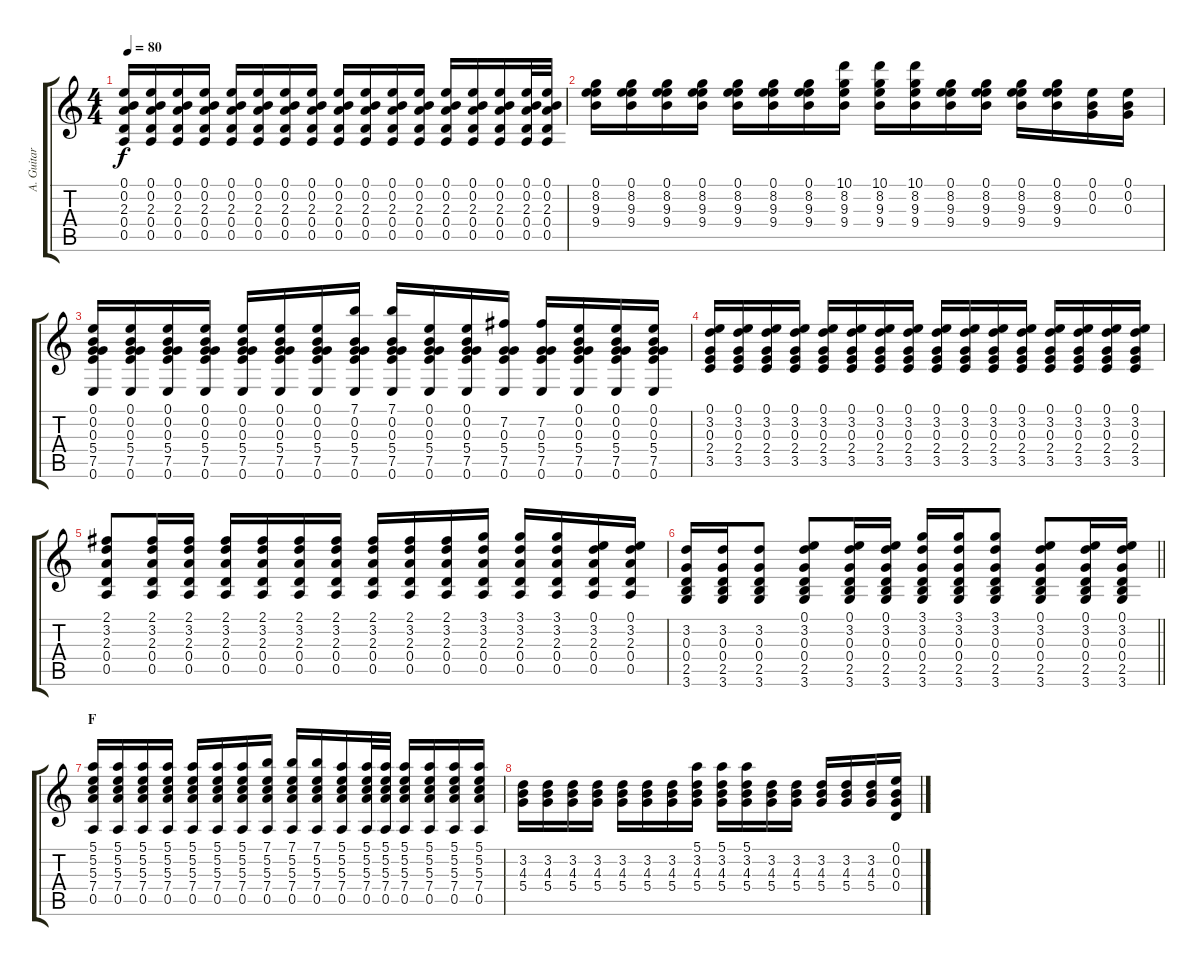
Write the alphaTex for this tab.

\track ("A. Guitar I" "A. Guitar ") {instrument acousticguitarsteel}
\staff {score tabs}
\tuning (E4 B3 G3 D3 A2 E2) {hide}
\ts (4 4)
\tempo 80
\clef g2
\ks c
(0.1 0.2 2.3 0.4 0.5).16{dy f} (0.1 0.2 2.3 0.4 0.5).16 (0.1 0.2 2.3 0.4 0.5).16 (0.1 0.2 2.3 0.4 0.5).16 (0.1 0.2 2.3 0.4 0.5).16 (0.1 0.2 2.3 0.4 0.5).16 (0.1 0.2 2.3 0.4 0.5).16 (0.1 0.2 2.3 0.4 0.5).16 (0.1 0.2 2.3 0.4 0.5).16 (0.1 0.2 2.3 0.4 0.5).16 (0.1 0.2 2.3 0.4 0.5).16 (0.1 0.2 2.3 0.4 0.5).16 (0.1 0.2 2.3 0.4 0.5).16 (0.1 0.2 2.3 0.4 0.5).16 (0.1 0.2 2.3 0.4 0.5).16 (0.1 0.2 2.3 0.4 0.5).32 (0.1 0.2 2.3 0.4 0.5).32 |
(0.1 8.2 9.3 9.4).16 (0.1 8.2 9.3 9.4).16 (0.1 8.2 9.3 9.4).16 (0.1 8.2 9.3 9.4).16 (0.1 8.2 9.3 9.4).16 (0.1 8.2 9.3 9.4).16 (0.1 8.2 9.3 9.4).16 (10.1 8.2 9.3 9.4).16 (10.1 8.2 9.3 9.4).16 (10.1 8.2 9.3 9.4).16 (0.1 8.2 9.3 9.4).16 (0.1 8.2 9.3 9.4).16 (0.1 8.2 9.3 9.4).16 (0.1 8.2 9.3 9.4).16 (0.1 0.2 0.3).16 (0.1 0.2 0.3).16 |
(0.1 0.2 0.3 5.4 7.5 0.6).16 (0.1 0.2 0.3 5.4 7.5 0.6).16 (0.1 0.2 0.3 5.4 7.5 0.6).16 (0.1 0.2 0.3 5.4 7.5 0.6).16 (0.1 0.2 0.3 5.4 7.5 0.6).16 (0.1 0.2 0.3 5.4 7.5 0.6).16 (0.1 0.2 0.3 5.4 7.5 0.6).16 (7.1 0.2 0.3 5.4 7.5 0.6).16 (7.1 0.2 0.3 5.4 7.5 0.6).16 (0.1 0.2 0.3 5.4 7.5 0.6).16 (0.1 0.2 0.3 5.4 7.5 0.6).16 (7.2 0.3 5.4 7.5 0.6).16 (7.2 0.3 5.4 7.5 0.6).16 (0.1 0.2 0.3 5.4 7.5 0.6).16 (0.1 0.2 0.3 5.4 7.5 0.6).16 (0.1 0.2 0.3 5.4 7.5 0.6).16 |
(0.1 3.2 0.3 2.4 3.5).16 (0.1 3.2 0.3 2.4 3.5).16 (0.1 3.2 0.3 2.4 3.5).16 (0.1 3.2 0.3 2.4 3.5).16 (0.1 3.2 0.3 2.4 3.5).16 (0.1 3.2 0.3 2.4 3.5).16 (0.1 3.2 0.3 2.4 3.5).16 (0.1 3.2 0.3 2.4 3.5).16 (0.1 3.2 0.3 2.4 3.5).16 (0.1 3.2 0.3 2.4 3.5).16 (0.1 3.2 0.3 2.4 3.5).16 (0.1 3.2 0.3 2.4 3.5).16 (0.1 3.2 0.3 2.4 3.5).16 (0.1 3.2 0.3 2.4 3.5).16 (0.1 3.2 0.3 2.4 3.5).16 (0.1 3.2 0.3 2.4 3.5).16 |
(2.1 3.2 2.3 0.4 0.5).8 (2.1 3.2 2.3 0.4 0.5).16 (2.1 3.2 2.3 0.4 0.5).16 (2.1 3.2 2.3 0.4 0.5).16 (2.1 3.2 2.3 0.4 0.5).16 (2.1 3.2 2.3 0.4 0.5).16 (2.1 3.2 2.3 0.4 0.5).16 (2.1 3.2 2.3 0.4 0.5).16 (2.1 3.2 2.3 0.4 0.5).16 (2.1 3.2 2.3 0.4 0.5).16 (3.1 3.2 2.3 0.4 0.5).16 (3.1 3.2 2.3 0.4 0.5).16 (3.1 3.2 2.3 0.4 0.5).16 (0.1 3.2 2.3 0.4 0.5).16 (0.1 3.2 2.3 0.4 0.5).16 |
\barLineRight lightlight
(3.2 0.3 0.4 2.5 3.6).16 (3.2 0.3 0.4 2.5 3.6).16 (3.2 0.3 0.4 2.5 3.6).8 (0.1 3.2 0.3 0.4 2.5 3.6).8 (0.1 3.2 0.3 0.4 2.5 3.6).16 (0.1 3.2 0.3 0.4 2.5 3.6).16 (3.1 3.2 0.3 0.4 2.5 3.6).16 (3.1 3.2 0.3 0.4 2.5 3.6).16 (3.1 3.2 0.3 0.4 2.5 3.6).8 (0.1 3.2 0.3 0.4 2.5 3.6).8 (0.1 3.2 0.3 0.4 2.5 3.6).16 (0.1 3.2 0.3 0.4 2.5 3.6).16 |
\section ("" "F")
(5.1 5.2 5.3 7.4 0.5).16 (5.1 5.2 5.3 7.4 0.5).16 (5.1 5.2 5.3 7.4 0.5).16 (5.1 5.2 5.3 7.4 0.5).16 (5.1 5.2 5.3 7.4 0.5).16 (5.1 5.2 5.3 7.4 0.5).16 (5.1 5.2 5.3 7.4 0.5).16 (7.1 5.2 5.3 7.4 0.5).16 (7.1 5.2 5.3 7.4 0.5).16 (7.1 5.2 5.3 7.4 0.5).16 (5.1 5.2 5.3 7.4 0.5).16 (5.1 5.2 5.3 7.4 0.5).32 (5.1 5.2 5.3 7.4 0.5).32 (5.1 5.2 5.3 7.4 0.5).16 (5.1 5.2 5.3 7.4 0.5).16 (5.1 5.2 5.3 7.4 0.5).16 (5.1 5.2 5.3 7.4 0.5).16 |
(3.2 4.3 5.4).16 (3.2 4.3 5.4).16 (3.2 4.3 5.4).16 (3.2 4.3 5.4).16 (3.2 4.3 5.4).16 (3.2 4.3 5.4).16 (3.2 4.3 5.4).16 (5.1 3.2 4.3 5.4).16 (5.1 3.2 4.3 5.4).16 (5.1 3.2 4.3 5.4).16 (3.2 4.3 5.4).16 (3.2 4.3 5.4).16 (3.2 4.3 5.4).16 (3.2 4.3 5.4).16 (3.2 4.3 5.4).16 (0.1 0.2 0.3 0.4).16
